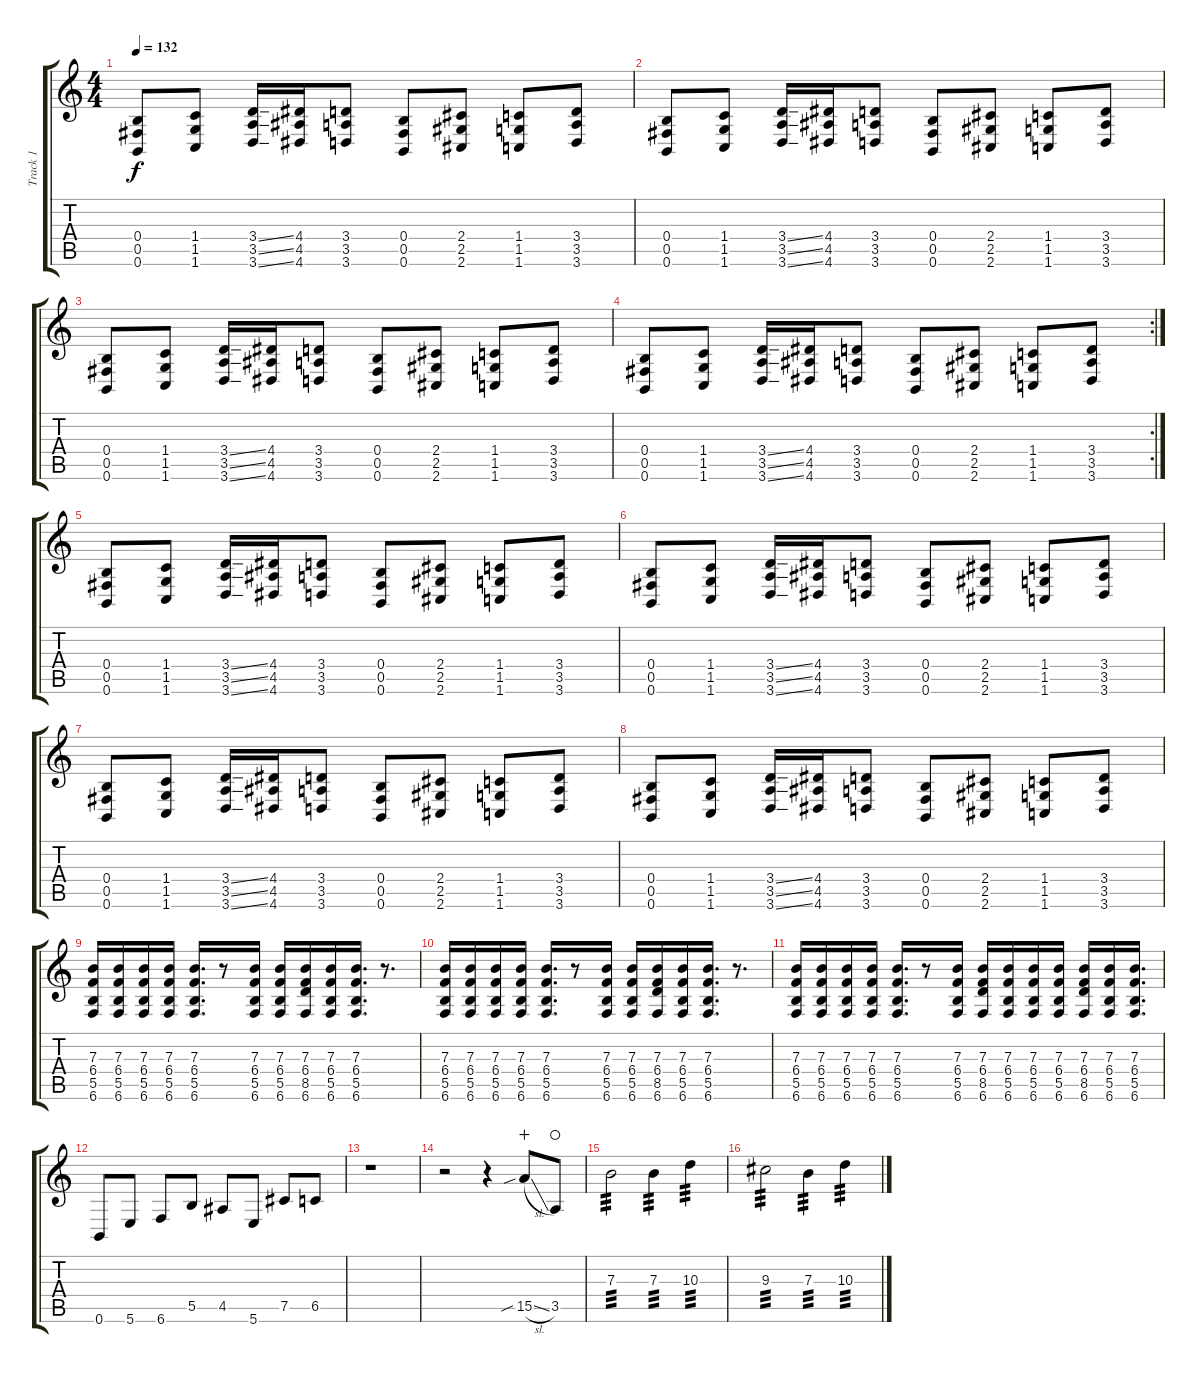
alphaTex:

\track ("Track 1" "Track 1") {instrument acousticguitarsteel}
\staff {score tabs}
\tuning (Db4 Ab3 E3 B2 Gb2 B1) {hide}
\ts (4 4)
\tempo 132
\clef g2
\ks c
(0.4 0.5 0.6).8{dy f} (1.4 1.5 1.6).8 (3.4{ss} 3.5{ss} 3.6{ss}).16 (4.4 4.5 4.6).16 (3.4 3.5 3.6).8 (0.4 0.5 0.6).8 (2.4 2.5 2.6).8 (1.4 1.5 1.6).8 (3.4 3.5 3.6).8 |
(0.4 0.5 0.6).8 (1.4 1.5 1.6).8 (3.4{ss} 3.5{ss} 3.6{ss}).16 (4.4 4.5 4.6).16 (3.4 3.5 3.6).8 (0.4 0.5 0.6).8 (2.4 2.5 2.6).8 (1.4 1.5 1.6).8 (3.4 3.5 3.6).8 |
(0.4 0.5 0.6).8 (1.4 1.5 1.6).8 (3.4{ss} 3.5{ss} 3.6{ss}).16 (4.4 4.5 4.6).16 (3.4 3.5 3.6).8 (0.4 0.5 0.6).8 (2.4 2.5 2.6).8 (1.4 1.5 1.6).8 (3.4 3.5 3.6).8 |
\rc 2
(0.4 0.5 0.6).8 (1.4 1.5 1.6).8 (3.4{ss} 3.5{ss} 3.6{ss}).16 (4.4 4.5 4.6).16 (3.4 3.5 3.6).8 (0.4 0.5 0.6).8 (2.4 2.5 2.6).8 (1.4 1.5 1.6).8 (3.4 3.5 3.6).8 |
(0.4 0.5 0.6).8 (1.4 1.5 1.6).8 (3.4{ss} 3.5{ss} 3.6{ss}).16 (4.4 4.5 4.6).16 (3.4 3.5 3.6).8 (0.4 0.5 0.6).8 (2.4 2.5 2.6).8 (1.4 1.5 1.6).8 (3.4 3.5 3.6).8 |
(0.4 0.5 0.6).8 (1.4 1.5 1.6).8 (3.4{ss} 3.5{ss} 3.6{ss}).16 (4.4 4.5 4.6).16 (3.4 3.5 3.6).8 (0.4 0.5 0.6).8 (2.4 2.5 2.6).8 (1.4 1.5 1.6).8 (3.4 3.5 3.6).8 |
(0.4 0.5 0.6).8 (1.4 1.5 1.6).8 (3.4{ss} 3.5{ss} 3.6{ss}).16 (4.4 4.5 4.6).16 (3.4 3.5 3.6).8 (0.4 0.5 0.6).8 (2.4 2.5 2.6).8 (1.4 1.5 1.6).8 (3.4 3.5 3.6).8 |
(0.4 0.5 0.6).8 (1.4 1.5 1.6).8 (3.4{ss} 3.5{ss} 3.6{ss}).16 (4.4 4.5 4.6).16 (3.4 3.5 3.6).8 (0.4 0.5 0.6).8 (2.4 2.5 2.6).8 (1.4 1.5 1.6).8 (3.4 3.5 3.6).8 |
(7.3 6.4 5.5 6.6).16 (7.3 6.4 5.5 6.6).16 (7.3 6.4 5.5 6.6).16 (7.3 6.4 5.5 6.6).16 (7.3 6.4 5.5 6.6).16{d} r.8 (7.3 6.4 5.5 6.6).16 (7.3 6.4 5.5 6.6).16 (7.3 6.4 8.5 6.6).16 (7.3 6.4 5.5 6.6).16 (7.3 6.4 5.5 6.6).16{d} r.8{d} |
(7.3 6.4 5.5 6.6).16 (7.3 6.4 5.5 6.6).16 (7.3 6.4 5.5 6.6).16 (7.3 6.4 5.5 6.6).16 (7.3 6.4 5.5 6.6).16{d} r.8 (7.3 6.4 5.5 6.6).16 (7.3 6.4 5.5 6.6).16 (7.3 6.4 8.5 6.6).16 (7.3 6.4 5.5 6.6).16 (7.3 6.4 5.5 6.6).16{d} r.8{d} |
(7.3 6.4 5.5 6.6).16 (7.3 6.4 5.5 6.6).16 (7.3 6.4 5.5 6.6).16 (7.3 6.4 5.5 6.6).16 (7.3 6.4 5.5 6.6).16{d} r.8 (7.3 6.4 5.5 6.6).16 (7.3 6.4 8.5 6.6).16 (7.3 6.4 5.5 6.6).16 (7.3 6.4 5.5 6.6).16 (7.3 6.4 5.5 6.6).16 (7.3 6.4 8.5 6.6).16 (7.3 6.4 5.5 6.6).16 (7.3 6.4 5.5 6.6).16{d} |
0.6.8 5.6.8 6.6.8 5.5.8 4.5.8 5.6.8 7.5.8 6.5.8 |
r.1 |
r.2 r.4 15.5{sib sl}.8{wahc} 3.5.8{waho} |
7.3.2{tp 3} 7.3.4{tp 3} 10.3.4{tp 3} |
9.3.2{tp 3} 7.3.4{tp 3} 10.3.4{tp 3}
